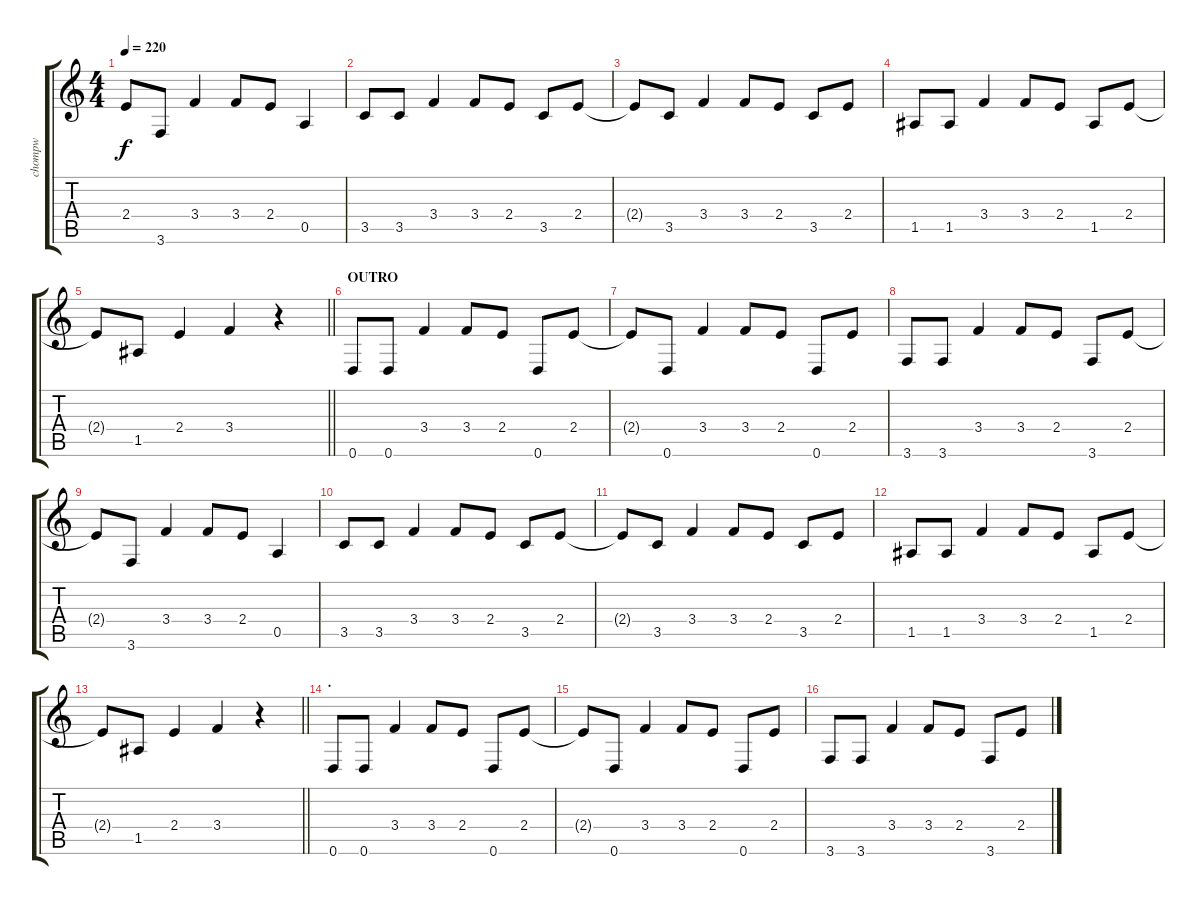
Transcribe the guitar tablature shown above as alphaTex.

\track ("chompw" "chompw") {instrument distortionguitar}
\staff {score tabs}
\tuning (D4 B3 G3 D3 A2 D2) {hide}
\ts (4 4)
\tempo 220
\clef g2
\ks c
2.4{t}.8{dy f} 3.6.8 3.4.4 3.4.8 2.4.8 0.5.4 |
3.5.8 3.5.8 3.4.4 3.4.8 2.4.8 3.5.8 2.4.8 |
2.4{t}.8 3.5.8 3.4.4 3.4.8 2.4.8 3.5.8 2.4.8 |
1.5.8 1.5.8 3.4.4 3.4.8 2.4.8 1.5.8 2.4.8 |
\barLineRight lightlight
2.4{t}.8 1.5.8 2.4.4 3.4.4 r.4 |
\section ("" "OUTRO")
0.6.8 0.6.8 3.4.4 3.4.8 2.4.8 0.6.8 2.4.8 |
2.4{t}.8 0.6.8 3.4.4 3.4.8 2.4.8 0.6.8 2.4.8 |
3.6.8 3.6.8 3.4.4 3.4.8 2.4.8 3.6.8 2.4.8 |
2.4{t}.8 3.6.8 3.4.4 3.4.8 2.4.8 0.5.4 |
3.5.8 3.5.8 3.4.4 3.4.8 2.4.8 3.5.8 2.4.8 |
2.4{t}.8 3.5.8 3.4.4 3.4.8 2.4.8 3.5.8 2.4.8 |
1.5.8 1.5.8 3.4.4 3.4.8 2.4.8 1.5.8 2.4.8 |
\barLineRight lightlight
2.4{t}.8 1.5.8 2.4.4 3.4.4 r.4 |
\section ("" ".")
0.6.8 0.6.8 3.4.4 3.4.8 2.4.8 0.6.8 2.4.8 |
2.4{t}.8 0.6.8 3.4.4 3.4.8 2.4.8 0.6.8 2.4.8 |
3.6.8 3.6.8 3.4.4 3.4.8 2.4.8 3.6.8 2.4.8
